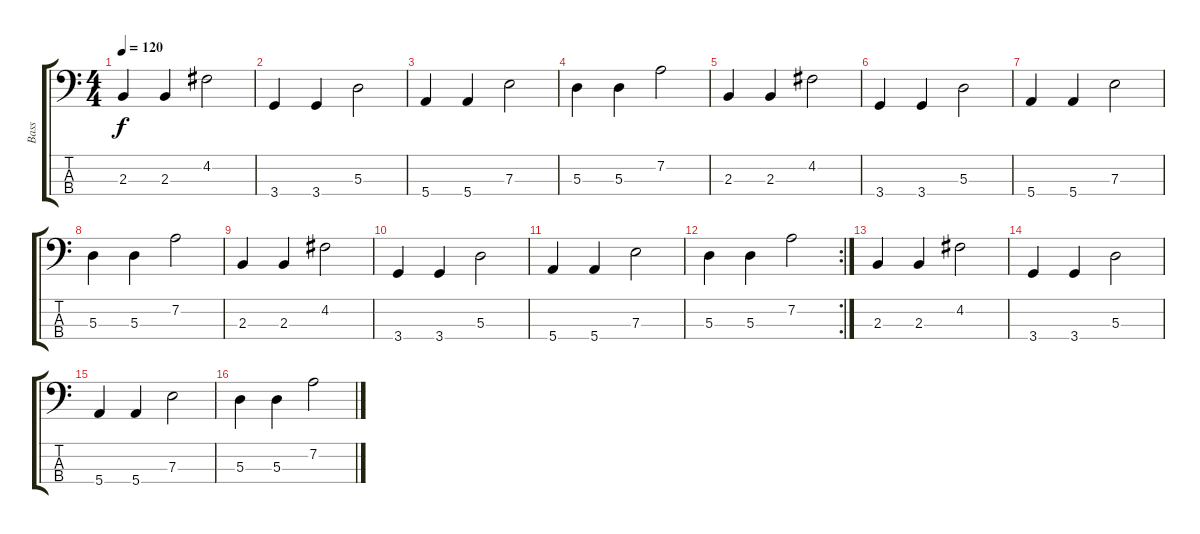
\track ("Bass" "Bass") {instrument electricbassfinger}
\staff {score tabs}
\tuning (G2 D2 A1 E1) {hide}
\ts (4 4)
\tempo 120
\clef f4
\ks c
2.3.4{dy f} 2.3.4 4.2.2 |
3.4.4 3.4.4 5.3.2 |
5.4.4 5.4.4 7.3.2 |
5.3.4 5.3.4 7.2.2 |
2.3.4 2.3.4 4.2.2 |
3.4.4 3.4.4 5.3.2 |
5.4.4 5.4.4 7.3.2 |
5.3.4 5.3.4 7.2.2 |
2.3.4 2.3.4 4.2.2 |
3.4.4 3.4.4 5.3.2 |
5.4.4 5.4.4 7.3.2 |
\rc 2
5.3.4 5.3.4 7.2.2 |
2.3.4 2.3.4 4.2.2 |
3.4.4 3.4.4 5.3.2 |
5.4.4 5.4.4 7.3.2 |
5.3.4 5.3.4 7.2.2
